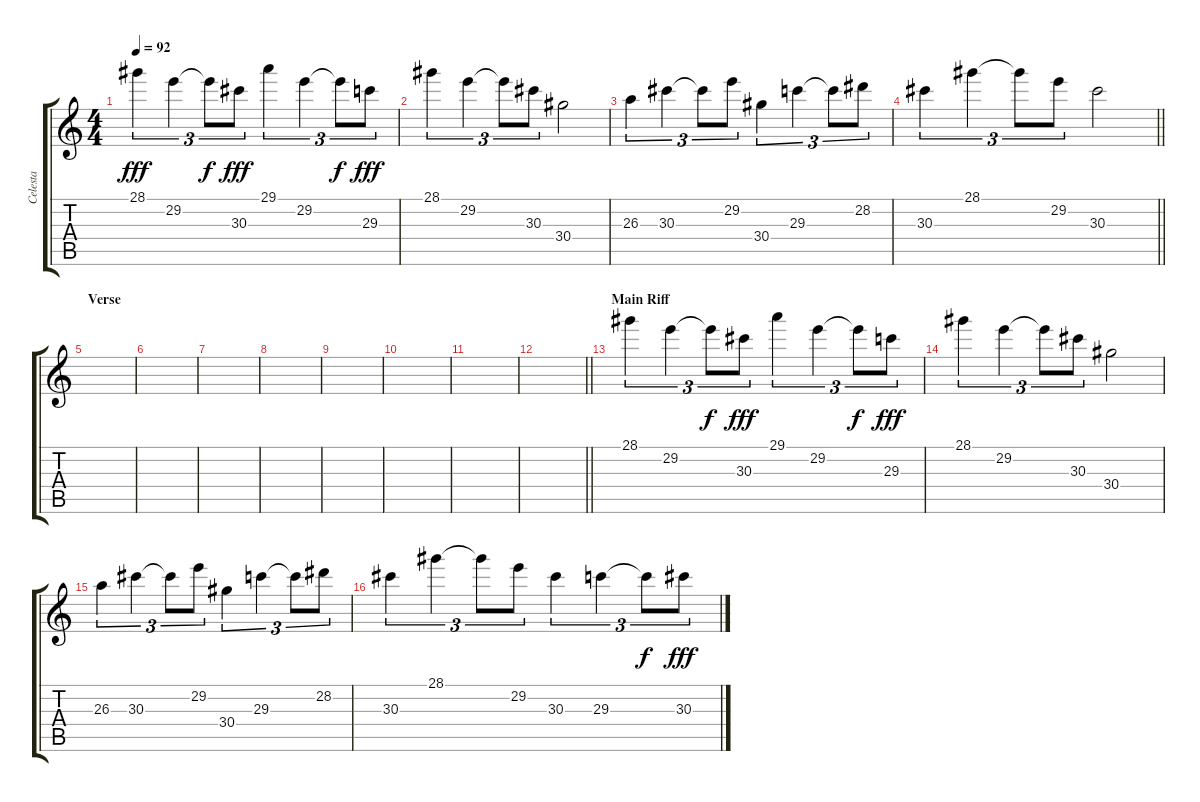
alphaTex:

\track ("Celesta" "Celesta") {instrument celesta}
\staff {score tabs}
\tuning (E4 B3 G3 D3 A2 E2) {hide}
\ts (4 4)
\tempo 92
\clef g2
\ks c
28.1.4{tu (3 2) dy fff} 29.2.4{tu (3 2)} 29.2{t}.8{tu (3 2) dy f} 30.3.8{tu (3 2) dy fff} 29.1.4{tu (3 2)} 29.2.4{tu (3 2)} 29.2{t}.8{tu (3 2) dy f} 29.3.8{tu (3 2) dy fff} |
28.1.4{tu (3 2)} 29.2.4{tu (3 2)} 29.2{t}.8{tu (3 2)} 30.3.8{tu (3 2)} 30.4.2 |
26.3.4{tu (3 2)} 30.3.4{tu (3 2)} 30.3{t}.8{tu (3 2)} 29.2.8{tu (3 2)} 30.4.4{tu (3 2)} 29.3.4{tu (3 2)} 29.3{t}.8{tu (3 2)} 28.2.8{tu (3 2)} |
\barLineRight lightlight
30.3.4{tu (3 2)} 28.1.4{tu (3 2)} 28.1{t}.8{tu (3 2)} 29.2.8{tu (3 2)} 30.3.2 |
\section ("" "Verse")
|
|
|
|
|
|
|
\barLineRight lightlight
|
\section ("" "Main Riff")
28.1.4{tu (3 2)} 29.2.4{tu (3 2)} 29.2{t}.8{tu (3 2) dy f} 30.3.8{tu (3 2) dy fff} 29.1.4{tu (3 2)} 29.2.4{tu (3 2)} 29.2{t}.8{tu (3 2) dy f} 29.3.8{tu (3 2) dy fff} |
28.1.4{tu (3 2)} 29.2.4{tu (3 2)} 29.2{t}.8{tu (3 2)} 30.3.8{tu (3 2)} 30.4.2 |
26.3.4{tu (3 2)} 30.3.4{tu (3 2)} 30.3{t}.8{tu (3 2)} 29.2.8{tu (3 2)} 30.4.4{tu (3 2)} 29.3.4{tu (3 2)} 29.3{t}.8{tu (3 2)} 28.2.8{tu (3 2)} |
30.3.4{tu (3 2)} 28.1.4{tu (3 2)} 28.1{t}.8{tu (3 2)} 29.2.8{tu (3 2)} 30.3.4{tu (3 2)} 29.3.4{tu (3 2)} 29.3{t}.8{tu (3 2) dy f} 30.3.8{tu (3 2) dy fff}
